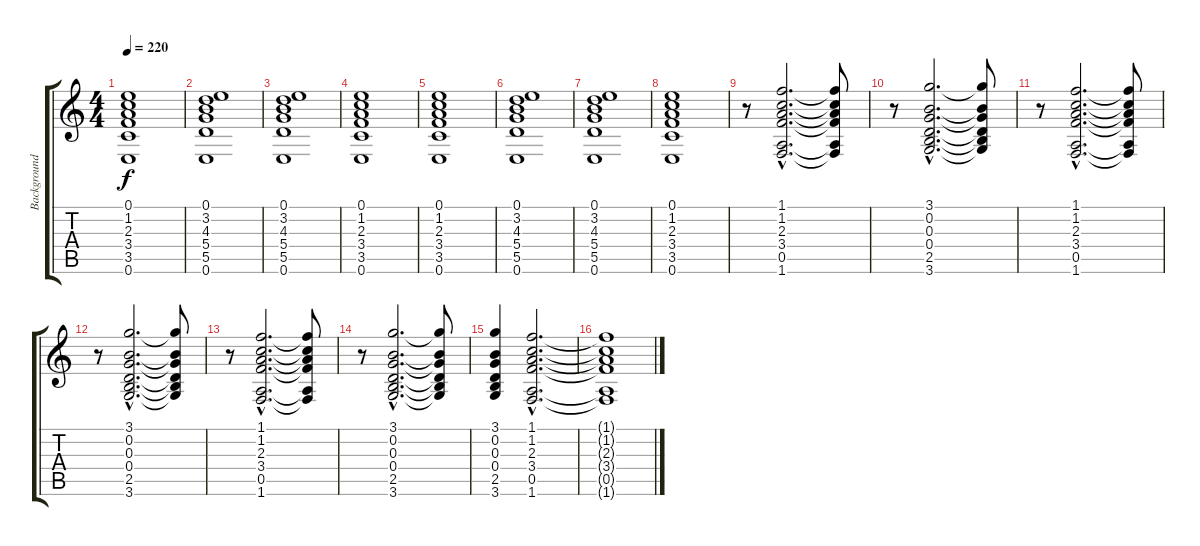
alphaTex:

\track ("Background guitar" "Background") {instrument electricguitarclean}
\staff {score tabs}
\tuning (E4 B3 G3 D3 A2 E2) {hide}
\ts (4 4)
\tempo 220
\clef g2
\ks c
(0.1 1.2 2.3 3.4 3.5 0.6).1{dy f} |
(0.1 3.2 4.3 5.4 5.5 0.6).1 |
(0.1 3.2 4.3 5.4 5.5 0.6).1 |
(0.1 1.2 2.3 3.4 3.5 0.6).1 |
(0.1 1.2 2.3 3.4 3.5 0.6).1 |
(0.1 3.2 4.3 5.4 5.5 0.6).1 |
(0.1 3.2 4.3 5.4 5.5 0.6).1 |
(0.1 1.2 2.3 3.4 3.5 0.6).1 |
r.8 (1.1{hac} 1.2{hac} 2.3{hac} 3.4{hac} 0.5{hac} 1.6{hac}).2{d} (1.1{t} 1.2{t} 2.3{t} 3.4{t} 0.5{t} 1.6{t}).8 |
r.8 (3.1{hac} 0.2{hac} 0.3{hac} 0.4{hac} 2.5{hac} 3.6{hac}).2{d} (3.1{t} 0.2{t} 0.3{t} 0.4{t} 2.5{t} 3.6{t}).8 |
r.8 (1.1{hac} 1.2{hac} 2.3{hac} 3.4{hac} 0.5{hac} 1.6{hac}).2{d} (1.1{t} 1.2{t} 2.3{t} 3.4{t} 0.5{t} 1.6{t}).8 |
r.8 (3.1{hac} 0.2{hac} 0.3{hac} 0.4{hac} 2.5{hac} 3.6{hac}).2{d} (3.1{t} 0.2{t} 0.3{t} 0.4{t} 2.5{t} 3.6{t}).8 |
r.8 (1.1{hac} 1.2{hac} 2.3{hac} 3.4{hac} 0.5{hac} 1.6{hac}).2{d} (1.1{t} 1.2{t} 2.3{t} 3.4{t} 0.5{t} 1.6{t}).8 |
r.8 (3.1{hac} 0.2{hac} 0.3{hac} 0.4{hac} 2.5{hac} 3.6{hac}).2{d} (3.1{t} 0.2{t} 0.3{t} 0.4{t} 2.5{t} 3.6{t}).8 |
(3.1 0.2 0.3 0.4 2.5 3.6).4 (1.1{hac} 1.2{hac} 2.3{hac} 3.4{hac} 0.5{hac} 1.6{hac}).2{d} |
(1.1{t} 1.2{t} 2.3{t} 3.4{t} 0.5{t} 1.6{t}).1
